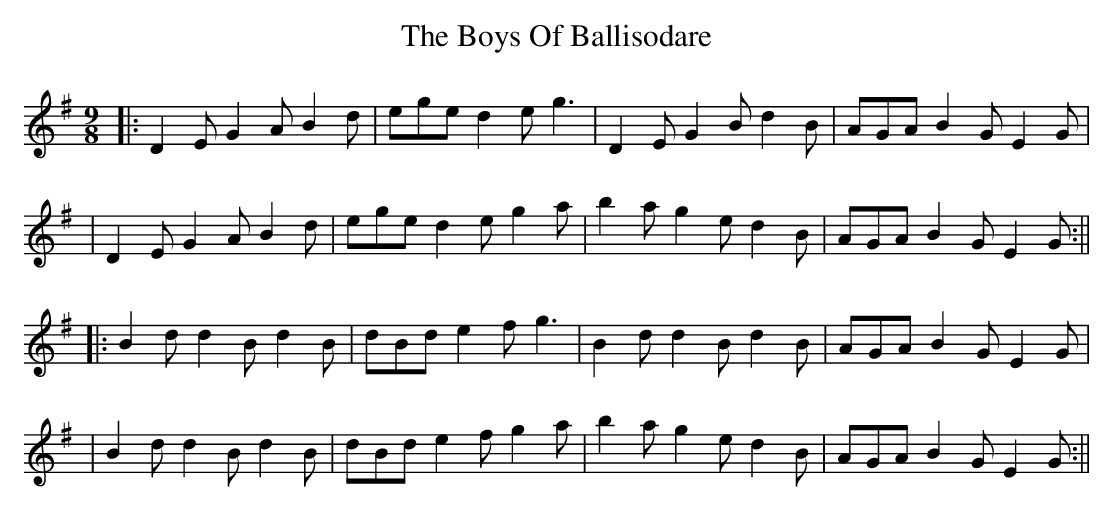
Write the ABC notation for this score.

X:1
T:Boys Of Ballisodare, The
M:9/8
L:1/8
K:Gmaj
|:D2 EG2 AB2 d|ege d2 eg3|D2 EG2 Bd2 B|AGA B2 GE2 G|
|D2 EG2 AB2 d|ege d2 eg2 a|b2 ag2 ed2 B|AGA B2 GE2 G:||
|:B2 dd2 Bd2 B|dBd e2 fg3|B2 dd2 Bd2 B|AGA B2 GE2 G|
|B2 dd2 Bd2 B|dBd e2 fg2 a|b2 ag2 ed2 B|AGA B2 GE2 G:||
